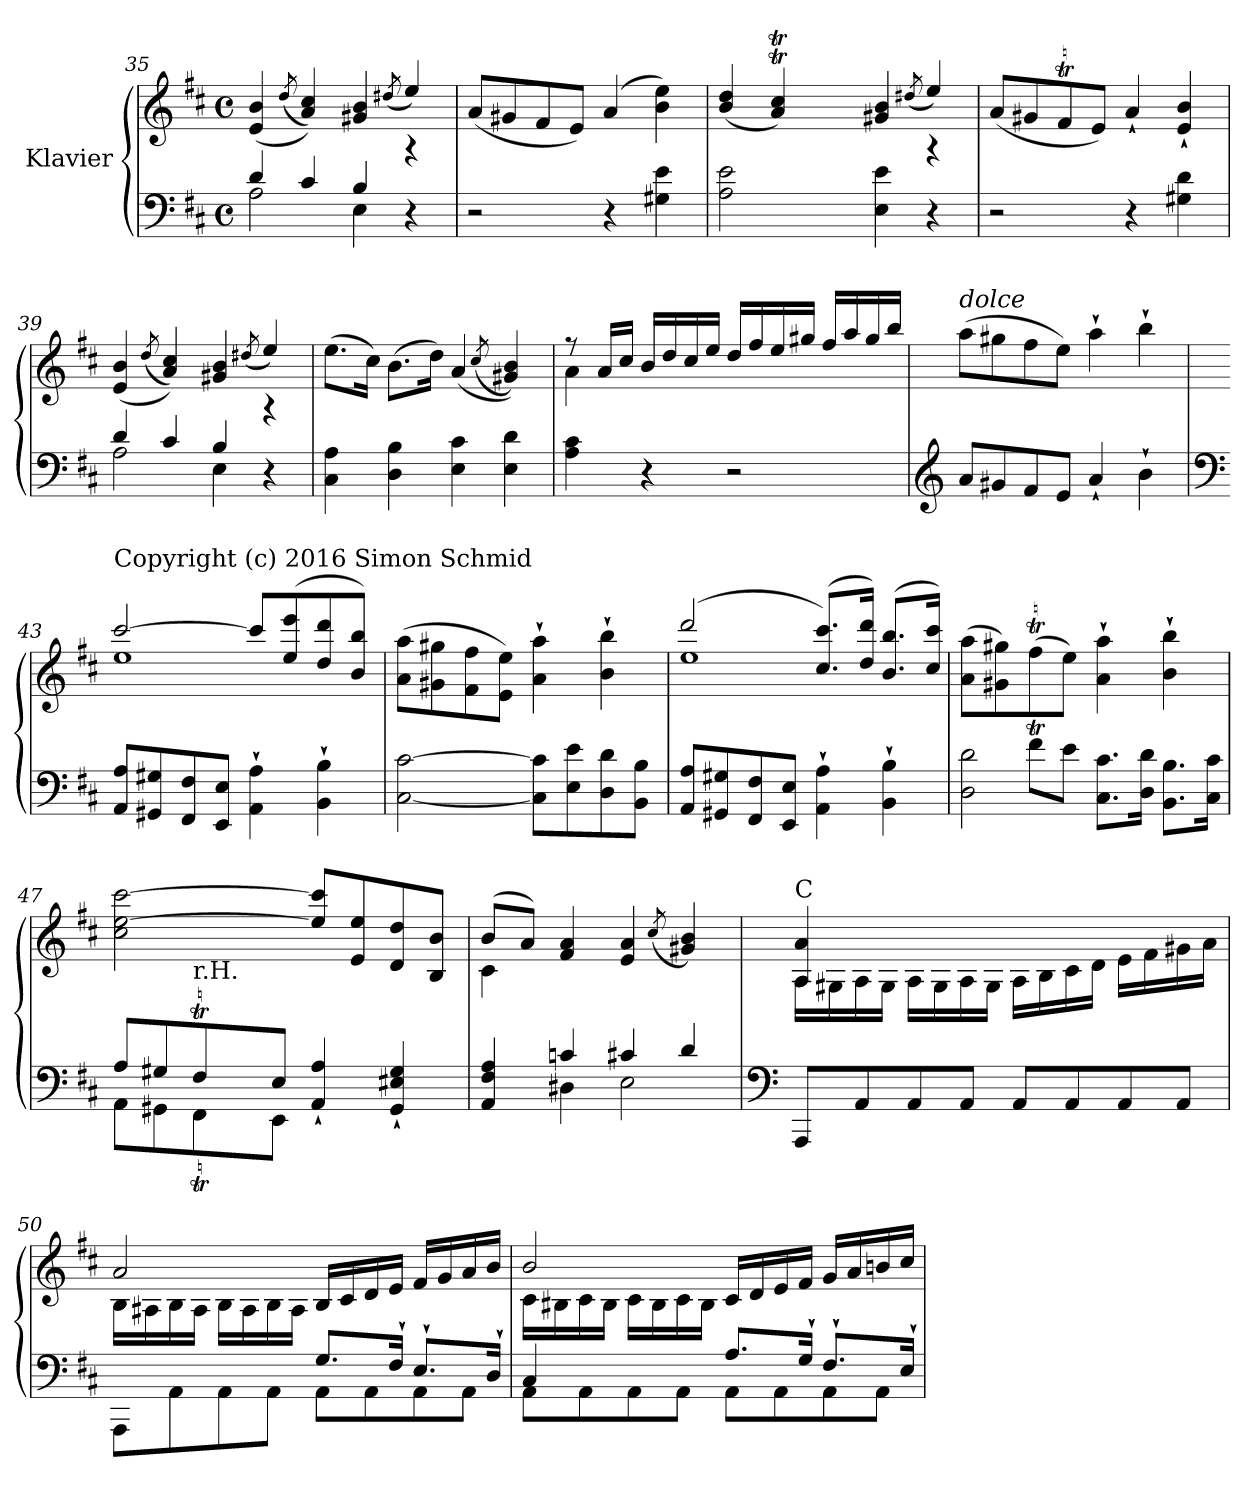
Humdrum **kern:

**kern	**kern	**dynam
*part1	*part1	*part1
*staff2	*staff1	*staff1/2
*I"Klavier	*	*
*clefF4	*clefG2	*
*k[f#c#]	*k[f#c#]	*
*M4/4	*M4/4	*
*met(c)	*met(c)	*
=35	=35	=35
*^	*^	*
4d/	2A\	(4e/ 4b/	2.ryy	.
.	.	(8qdd/	.	.
4c#/	.	4a/ 4cc#/))	.	.
4B/	4E\	4g#X/ 4b/	.	.
.	.	.	(8qdd#X/	.
4r	4rGGyy	4rA	4ee/)	.
*v	*v	*	*	*
*	*v	*v	*
=36	=36	=36
2r	(8a/L	.
.	8g#X/	.
.	8f#/	.
.	8e/J)	.
4r	(4a/	.
4G#X\ 4e\	4b\ 4ee\)	.
=37	=37	=37
*	*^	*
*	*	*^	*
2A\ 2e\	(4b/ 4dd/	2.ryy	4rffyy	.
.	4a/T 4cc#/T)	.	32ryy	.
.	.	.	32dd/KLLyy	.
.	.	.	16cc#/JJyy	.
.	.	.	8ryy	.
4E\ 4e\	4g#X/ 4b/	.	2rffyy	.
.	.	(8qdd#X/	.	.
4r	4rA	4ee/)	.	.
*	*v	*v	*v	*
=38	=38	=38
2r	(8a/L	.
.	8g#X/	.
.	8f#t/	.
.	8e/J)	.
4r	4a`/	.
4G#X\ 4d\	4e/` 4b/`	.
!!LO:LB:g=z
=39	=39	=39
*^	*^	*
4d/	2A\	(4e/ 4b/	2.ryy	.
.	.	(8qdd/	.	.
4c#/	.	4a/ 4cc#/))	.	.
4B/	4E\	4g#X/ 4b/	.	.
.	.	.	(8qdd#X/	.
4r	4rGGyy	4rA	4ee/)	.
*v	*v	*	*	*
*	*v	*v	*
=40	=40	=40
4C#\ 4A\	(8.ee\L	.
.	16cc#\Jk)	.
4D\ 4B\	(8.b\L	.
.	16dd\Jk)	.
4E\ 4c#\	(4a/	.
.	(>8qcc#/	.
4E\ 4d\	4g#X/ 4b/))	.
=41	=41	=41
*	*^	*
4A\ 4c#\	8r	4a\	.
.	16a/LL	.	.
.	16cc#/JJ	.	.
4r	16b/LL	16ryy	.
.	16dd/	4ryy	.
.	16cc#/	.	.
.	16ee/JJ	.	.
2r	16dd/LL	.	.
.	16ff#/	4..ryy	.
.	16ee/	.	.
.	16gg#X/JJ	.	.
.	16ff#/LL	.	.
.	16aa/	.	.
.	16gg#/	.	.
.	16bb/JJ	.	.
*	*v	*v	*
=42	=42	=42
*clefG2	*	*
!	!LO:TX:a:i:t=dolce	!
8a/L	(8aa\L	.
8g#X/	8gg#X\	.
8f#/	8ff#\	.
8e/J	8ee\J)	.
4a`/	4aa`\	.
4b`\	4bb`\	.
!!LO:LB:g=z
=43	=43	=43
*clefF4	*	*
*	*^	*
!	!LO:TX:a:t=Copyright (c) 2016 Simon Schmid	!	!
8AA/ 8A/L	[2ccc#/	1ee	.
8GG#X/ 8G#X/	.	.	.
8FF#/ 8F#/	.	.	.
8EE/ 8E/J	.	.	.
4AA\` 4A\`	8ccc#/L]	.	.
.	(8ee/ 8eee/	.	.
4BB\` 4B\`	8dd/ 8ddd/	.	.
.	8b/ 8bb/J)	.	.
*	*v	*v	*
=44	=44	=44
[2C#\ [2c#\	(8a\ 8aa\L	.
.	8g#X\ 8gg#X\	.
.	8f#\ 8ff#\	.
.	8e\ 8ee\J)	.
8C#\] 8c#\]L	4a\` 4aa\`	.
8E\ 8e\	.	.
8D\ 8d\	4b\` 4bb\`	.
8BB\ 8B\J	.	.
=45	=45	=45
*	*^	*
8AA/ 8A/L	(2ddd/	1ee	.
8GG#X/ 8G#X/	.	.	.
8FF#/ 8F#/	.	.	.
8EE/ 8E/J	.	.	.
4AA\` 4A\`	(8.cc#/ 8.ccc#/L)	.	.
.	16dd/ 16ddd/Jk)	.	.
4BB\` 4B\`	(8.b/ 8.bb/L	.	.
.	16cc#/ 16ccc#/Jk)	.	.
*	*v	*v	*
=46	=46	=46
*^	*	*
4rcyy	2D\ 2d\	(8a\ 8aa\L	.
.	.	(8g#X\ 8gg#X\)	.
8f#t\L)	.	(8ff#t\	.
8e\J	.	8ee\J)	.
2ryy	8.C#\ 8.c#\L	4a\` 4aa\`	.
.	16D\ 16d\Jk	.	.
.	8.BB\ 8.B\L	4b\` 4bb\`	.
.	16C#\ 16c#\Jk	.	.
!!LO:PB:g=z
=47	=47	=47	=47
*^	*^	*	*
8A/L	8AA\L	4rFFFyy	4rCCyy	2cc#\ [2ee\ [2ccc#\	.
8G#X/	8GG#X\	.	.	.	.
!LO:TX:a:t=r.H.	!	!	!	!	!
8F#t/	8FF#t\	32rGGGGyy	32rAAAyy	.	.
.	.	32G#/KLLyy	32GG#\KLLyy	.	.
.	.	16F#/JJyy	16FF#\JJyy	.	.
8E/J	8EE\J	8rDDDyy	8rAAAyy	.	.
4AA/` 4A/`	2ryy	2rDDDyy	2rGGyy	8ee/] 8ccc#/]L	.
.	.	.	.	8e/ 8ee/	.
4GG#/` 4E#X/` 4G#/`	.	.	.	8d/ 8dd/	.
.	.	.	.	8B/ 8b/J	.
*	*v	*v	*v	*	*
=48	=48	=48	=48
*	*	*^	*
4AA/ 4F#/ 4A/	4rBByy	(8b/L	4c#\	.
.	.	8a/J)	.	.
!	!	!	!	!LO:DY:a=2
!	!	!	!	!LO:DY:n=1:b
4cn/	4D#X\	4f#/ 4a/	2.ryy	mp p
4c#X/	2E\	4e/ 4a/	.	.
.	.	(>8qcc#/	.	.
4d/	.	4g#X/ 4b/)	.	.
*v	*v	*	*	*
=49	=49	=49	=49
*clefF4	*	*	*
!	!LO:TX:a:t=C	!	!
!	!	!	!LO:DY:a=2
!	!	!	!LO:DY:n=1:a
8AAA/L	4A/ 4a/	16A\LL	mf p
.	.	16G#X\	.
8AA/	.	16A\	.
.	.	16G#\JJ	.
8AA/	4ryy	16A\LL	.
.	.	16G#\	.
8AA/J	.	16A\	.
.	.	16G#\JJ	.
8AA/L	2ryy	16A\LL	.
.	.	16B\	.
8AA/	.	16c#\	.
.	.	16d\JJ	.
8AA/	.	16e\LL	.
.	.	16f#\	.
8AA/J	.	16g#X\	.
.	.	16a\JJ	.
!!LO:LB:g=z	!!
=50	=50	=50	=50
*^	*	*	*
2ryy	8AAA\L	(2a/	16B\LL	.
.	.	.	16A#X\	.
.	8AA\	.	16B\	.
.	.	.	16A#\JJ	.
.	8AA\	.	16B\LL	.
.	.	.	16A#\	.
.	8AA\J	.	16B\	.
.	.	.	16A#\JJ	.
8.G/L)	8AA\L	2ryy	16B/LL	.
.	.	.	16c#/	.
.	8AA\	.	16d/	.
16F#`/Jk	.	.	16e/JJ	.
8.E`/L	8AA\	.	16f#/LL	.
.	.	.	16g/	.
.	8AA\J	.	16a/	.
16D`/Jk	.	.	16b/JJ	.
=51	=51	=51	=51	=51
4C#/	8AA\L	(2b/	16c#\LL	.
.	.	.	16B#X\	.
.	8AA\	.	16c#\	.
.	.	.	16B#\JJ	.
4ryy	8AA\	.	16c#\LL	.
.	.	.	16B#\	.
.	8AA\J	.	16c#\	.
.	.	.	16B#\JJ	.
8.A/L)	8AA\L	2ryy	16c#/LL	.
.	.	.	16d/	.
.	8AA\	.	16e/	.
16G`/Jk	.	.	16f#/JJ	.
8.F#`/L	8AA\	.	16g/LL	.
.	.	.	16a/	.
.	8AA\J	.	16bni/	.
16E`/Jk	.	.	16cc#/JJ	.
*v	*v	*	*	*
*	*v	*v	*
=	=	=
*-	*-	*-
